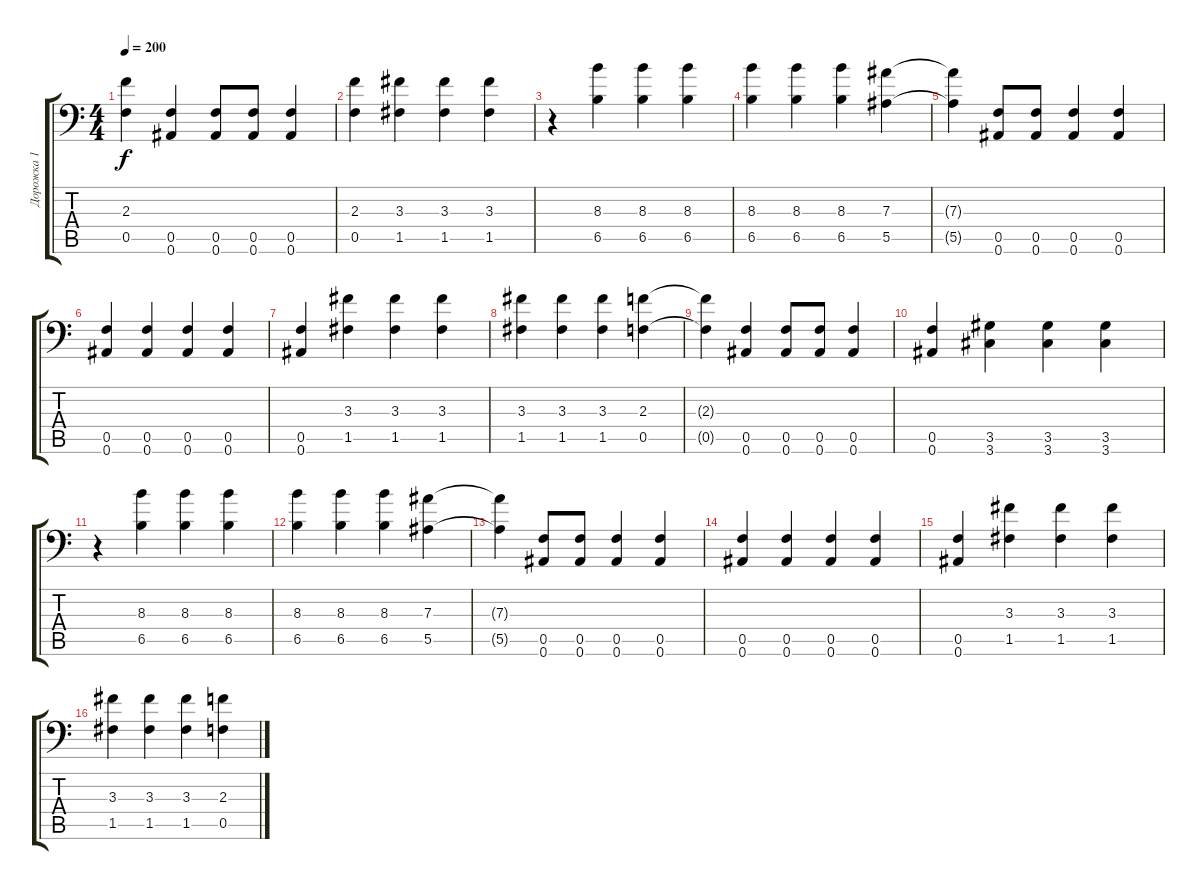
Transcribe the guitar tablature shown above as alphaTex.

\track ("Дорожка 1" "Дорожка 1") {instrument distortionguitar}
\staff {score tabs}
\tuning (C4 G3 Eb3 Bb2 F2 Bb1) {hide}
\ts (4 4)
\tempo 200
\clef f4
\ks c
(2.3{t} 0.5{t}).4{dy f} (0.5 0.6).4 (0.5 0.6).8 (0.5 0.6).8 (0.5 0.6).4 |
(2.3 0.5).4 (3.3 1.5).4 (3.3 1.5).4 (3.3 1.5).4 |
r.4 (8.3 6.5).4 (8.3 6.5).4 (8.3 6.5).4 |
(8.3 6.5).4 (8.3 6.5).4 (8.3 6.5).4 (7.3 5.5).4 |
(7.3{t} 5.5{t}).4 (0.5 0.6).8 (0.5 0.6).8 (0.5 0.6).4 (0.5 0.6).4 |
(0.5 0.6).4 (0.5 0.6).4 (0.5 0.6).4 (0.5 0.6).4 |
(0.5 0.6).4 (3.3 1.5).4 (3.3 1.5).4 (3.3 1.5).4 |
(3.3 1.5).4 (3.3 1.5).4 (3.3 1.5).4 (2.3 0.5).4 |
(2.3{t} 0.5{t}).4 (0.5 0.6).4 (0.5 0.6).8 (0.5 0.6).8 (0.5 0.6).4 |
(0.5 0.6).4 (3.5 3.6).4 (3.5 3.6).4 (3.5 3.6).4 |
r.4 (8.3 6.5).4 (8.3 6.5).4 (8.3 6.5).4 |
(8.3 6.5).4 (8.3 6.5).4 (8.3 6.5).4 (7.3 5.5).4 |
(7.3{t} 5.5{t}).4 (0.5 0.6).8 (0.5 0.6).8 (0.5 0.6).4 (0.5 0.6).4 |
(0.5 0.6).4 (0.5 0.6).4 (0.5 0.6).4 (0.5 0.6).4 |
(0.5 0.6).4 (3.3 1.5).4 (3.3 1.5).4 (3.3 1.5).4 |
(3.3 1.5).4 (3.3 1.5).4 (3.3 1.5).4 (2.3 0.5).4
